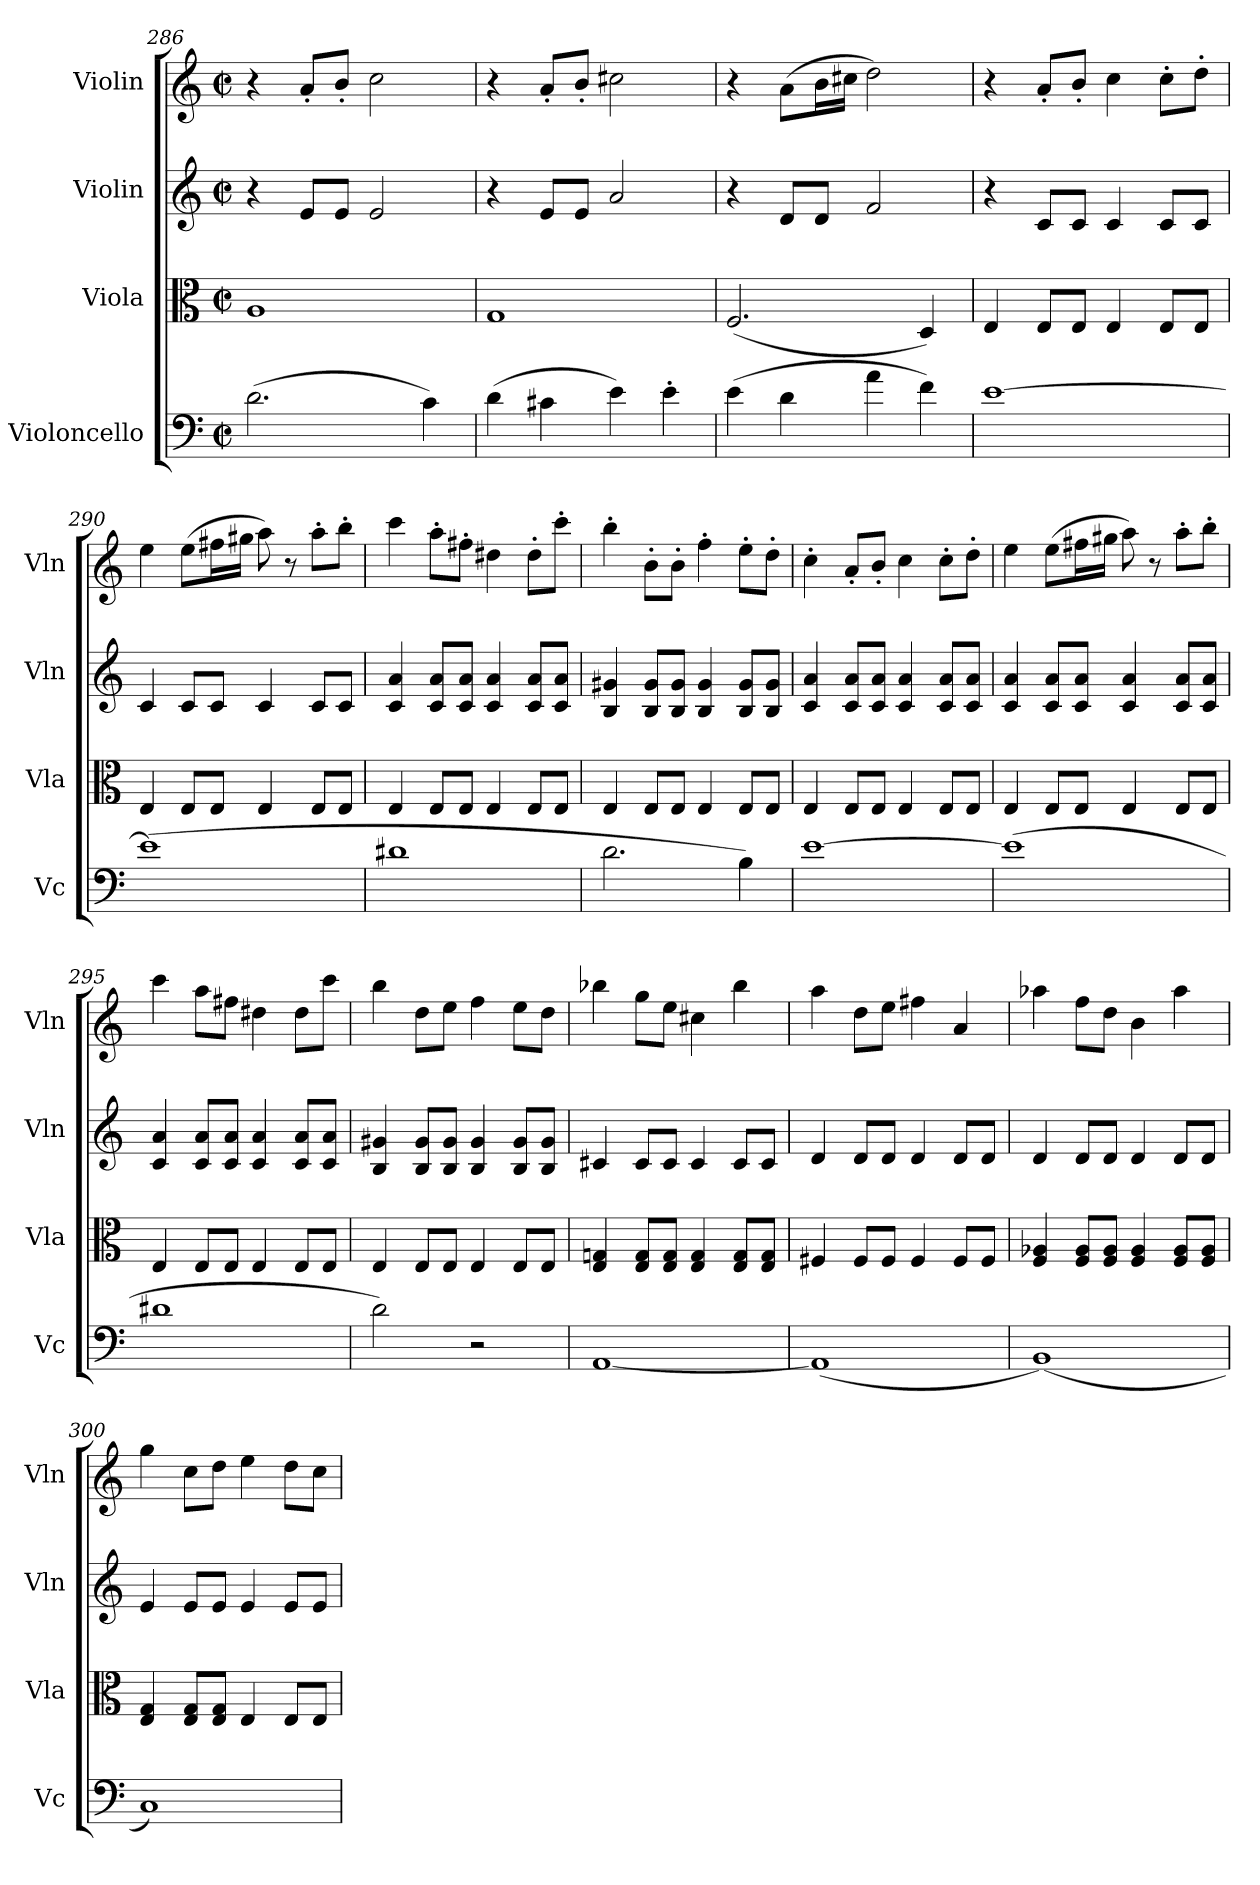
**kern	**kern	**kern	**kern
*part4	*part3	*part2	*part1
*staff4	*staff3	*staff2	*staff1
*I"Violoncello	*I"Viola	*I"Violin	*I"Violin
*I'Vc	*I'Vla	*I'Vln	*I'Vln
*clefF4	*clefC3	*clefG2	*clefG2
*k[]	*k[]	*k[]	*k[]
*M2/2	*M2/2	*M2/2	*M2/2
*met(c|)	*met(c|)	*met(c|)	*met(c|)
=286	=286	=286	=286
(2.d\	1A	4r	4r
.	.	8e/L	8a'/L
.	.	8e/J	8b'/J
.	.	2e/	2cc\
4c\)	.	.	.
=287	=287	=287	=287
(4d\	1G	4r	4r
4c#X\	.	8e/L	8a'/L
.	.	8e/J	8b'/J
4e\)	.	2a/	2cc#X\
4e'\	.	.	.
=288	=288	=288	=288
(4e\	(>2.F/	4r	4r
4d\	.	8d/L	(8a\L
.	.	8d/J	16b\L
.	.	.	16cc#X\JJ
4a\	.	2f/	2dd\)
4f\)	4D/)	.	.
=289	=289	=289	=289
[1e	4E/	4r	4r
.	8E/L	8c/L	8a'/L
.	8E/J	8c/J	8b'/J
.	4E/	4c/	4cc\
.	8E/L	8c/L	8cc'\L
.	8E/J	8c/J	8dd'\J
!!LO:LB:g=z
=290	=290	=290	=290
(1e]	4E/	4c/	4ee\
.	8E/L	8c/L	(8ee\L
.	8E/J	8c/J	16ff#X\L
.	.	.	16gg#X\JJ
.	4E/	4c/	8aa\)
.	.	.	8r
.	8E/L	8c/L	8aa'\L
.	8E/J	8c/J	8bb'\J
=291	=291	=291	=291
1d#X	4E/	4c/ 4a/	4ccc\
.	8E/L	8c/ 8a/L	8aa'\L
.	8E/J	8c/ 8a/J	8ff#X'\J
.	4E/	4c/ 4a/	4dd#X\
.	8E/L	8c/ 8a/L	8dd#'\L
.	8E/J	8c/ 8a/J	8ccc'\J
=292	=292	=292	=292
2.d\	4E/	4B/ 4g#X/	4bb'\
.	8E/L	8B/ 8g#/L	8b'\L
.	8E/J	8B/ 8g#/J	8b'\J
.	4E/	4B/ 4g#/	4ff'\
4B\)	8E/L	8B/ 8g#/L	8ee'\L
.	8E/J	8B/ 8g#/J	8dd'\J
=293	=293	=293	=293
[1e	4E/	4c/ 4a/	4cc'\
.	8E/L	8c/ 8a/L	8a'/L
.	8E/J	8c/ 8a/J	8b'/J
.	4E/	4c/ 4a/	4cc\
.	8E/L	8c/ 8a/L	8cc'\L
.	8E/J	8c/ 8a/J	8dd'\J
=294	=294	=294	=294
(1e]	4E/	4c/ 4a/	4ee\
.	8E/L	8c/ 8a/L	(8ee\L
.	8E/J	8c/ 8a/J	16ff#X\L
.	.	.	16gg#X\JJ
.	4E/	4c/ 4a/	8aa\)
.	.	.	8r
.	8E/L	8c/ 8a/L	8aa'\L
.	8E/J	8c/ 8a/J	8bb'\J
=295	=295	=295	=295
1d#X	4E/	4c/ 4a/	4ccc\
.	8E/L	8c/ 8a/L	8aa\L
.	8E/J	8c/ 8a/J	8ff#X\J
.	4E/	4c/ 4a/	4dd#X\
.	8E/L	8c/ 8a/L	8dd#\L
.	8E/J	8c/ 8a/J	8ccc\J
=296	=296	=296	=296
2d\)	4E/	4B/ 4g#X/	4bb\
.	8E/L	8B/ 8g#/L	8dd\L
.	8E/J	8B/ 8g#/J	8ee\J
2r	4E/	4B/ 4g#/	4ff\
.	8E/L	8B/ 8g#/L	8ee\L
.	8E/J	8B/ 8g#/J	8dd\J
!!LO:LB:g=z
=297	=297	=297	=297
[1AA	4E/ 4Gn/	4c#X/	4bb-X\
.	8E/ 8G/L	8c#/L	8gg\L
.	8E/ 8G/J	8c#/J	8ee\J
.	4E/ 4G/	4c#/	4cc#X\
.	8E/ 8G/L	8c#/L	4bb-\
.	8E/ 8G/J	8c#/J	.
=298	=298	=298	=298
(1AA]	4F#X/	4d/	4aa\
.	8F#/L	8d/L	8dd\L
.	8F#/J	8d/J	8ee\J
.	4F#/	4d/	4ff#X\
.	8F#/L	8d/L	4a/
.	8F#/J	8d/J	.
=299	=299	=299	=299
(1BB)	4F/ 4A-X/	4d/	4aa-X\
.	8F/ 8A-/L	8d/L	8ff\L
.	8F/ 8A-/J	8d/J	8dd\J
.	4F/ 4A-/	4d/	4b\
.	8F/ 8A-/L	8d/L	4aa-\
.	8F/ 8A-/J	8d/J	.
=300	=300	=300	=300
1C)	4E/ 4G/	4e/	4gg\
.	8E/ 8G/L	8e/L	8cc\L
.	8E/ 8G/J	8e/J	8dd\J
.	4E/	4e/	4ee\
.	8E/L	8e/L	8dd\L
.	8E/J	8e/J	8cc\J
=	=	=	=
*-	*-	*-	*-
